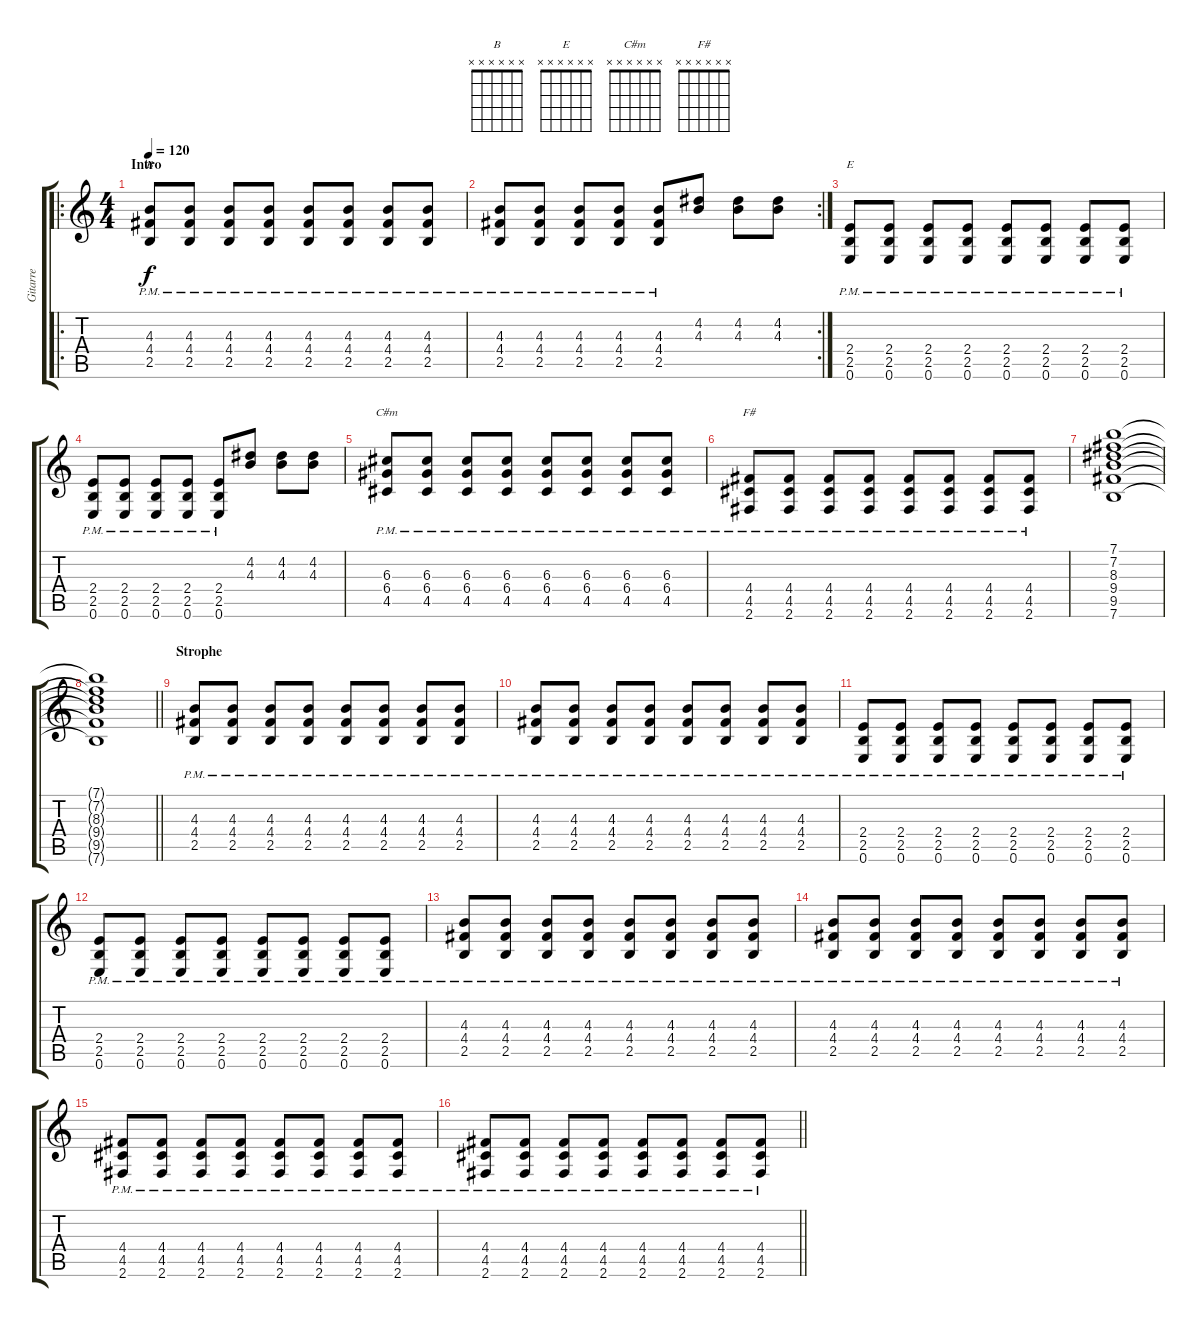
\track ("Gitarre" "Gitarre") {instrument overdrivenguitar}
\staff {score tabs}
\tuning (E4 B3 G3 D3 A2 E2) {hide}
\chord ("B" x x x x x x)
\chord ("E" x x x x x x)
\chord ("C#m" x x x x x x)
\chord ("F#" x x x x x x)
\ro
\ts (4 4)
\section ("" "Intro")
\tempo 120
\clef g2
\ks c
(4.3{pm} 4.4{pm} 2.5{pm}).8{ch "B" dy f instrument overdrivenguitar} (4.3{pm} 4.4{pm} 2.5{pm}).8 (4.3{pm} 4.4{pm} 2.5{pm}).8 (4.3{pm} 4.4{pm} 2.5{pm}).8 (4.3{pm} 4.4{pm} 2.5{pm}).8 (4.3{pm} 4.4{pm} 2.5{pm}).8 (4.3{pm} 4.4{pm} 2.5{pm}).8 (4.3{pm} 4.4{pm} 2.5{pm}).8 |
\rc 2
(4.3{pm} 4.4{pm} 2.5{pm}).8 (4.3{pm} 4.4{pm} 2.5{pm}).8 (4.3{pm} 4.4{pm} 2.5{pm}).8 (4.3{pm} 4.4{pm} 2.5{pm}).8 (4.3{pm} 4.4{pm} 2.5{pm}).8 (4.2 4.3).8 (4.2 4.3).8 (4.2 4.3).8 |
(2.4{pm} 2.5{pm} 0.6{pm}).8{ch "E"} (2.4{pm} 2.5{pm} 0.6{pm}).8 (2.4{pm} 2.5{pm} 0.6{pm}).8 (2.4{pm} 2.5{pm} 0.6{pm}).8 (2.4{pm} 2.5{pm} 0.6{pm}).8 (2.4{pm} 2.5{pm} 0.6{pm}).8 (2.4{pm} 2.5{pm} 0.6{pm}).8 (2.4{pm} 2.5{pm} 0.6{pm}).8 |
(2.4{pm} 2.5{pm} 0.6{pm}).8 (2.4{pm} 2.5{pm} 0.6{pm}).8 (2.4{pm} 2.5{pm} 0.6{pm}).8 (2.4{pm} 2.5{pm} 0.6{pm}).8 (2.4{pm} 2.5{pm} 0.6{pm}).8 (4.2 4.3).8 (4.2 4.3).8 (4.2 4.3).8 |
(6.3{pm} 6.4{pm} 4.5{pm}).8{ch "C#m"} (6.3{pm} 6.4{pm} 4.5{pm}).8 (6.3{pm} 6.4{pm} 4.5{pm}).8 (6.3{pm} 6.4{pm} 4.5{pm}).8 (6.3{pm} 6.4{pm} 4.5{pm}).8 (6.3{pm} 6.4{pm} 4.5{pm}).8 (6.3{pm} 6.4{pm} 4.5{pm}).8 (6.3{pm} 6.4{pm} 4.5{pm}).8 |
(4.4{pm} 4.5{pm} 2.6{pm}).8{ch "F#"} (4.4{pm} 4.5{pm} 2.6{pm}).8 (4.4{pm} 4.5{pm} 2.6{pm}).8 (4.4{pm} 4.5{pm} 2.6{pm}).8 (4.4{pm} 4.5{pm} 2.6{pm}).8 (4.4{pm} 4.5{pm} 2.6{pm}).8 (4.4{pm} 4.5{pm} 2.6{pm}).8 (4.4{pm} 4.5{pm} 2.6{pm}).8 |
(7.1 7.2 8.3 9.4 9.5 7.6).1 |
\barLineRight lightlight
(7.1{t} 7.2{t} 8.3{t} 9.4{t} 9.5{t} 7.6{t}).1 |
\section ("" "Strophe")
(4.3{pm} 4.4{pm} 2.5{pm}).8 (4.3{pm} 4.4{pm} 2.5{pm}).8 (4.3{pm} 4.4{pm} 2.5{pm}).8 (4.3{pm} 4.4{pm} 2.5{pm}).8 (4.3{pm} 4.4{pm} 2.5{pm}).8 (4.3{pm} 4.4{pm} 2.5{pm}).8 (4.3{pm} 4.4{pm} 2.5{pm}).8 (4.3{pm} 4.4{pm} 2.5{pm}).8 |
(4.3{pm} 4.4{pm} 2.5{pm}).8 (4.3{pm} 4.4{pm} 2.5{pm}).8 (4.3{pm} 4.4{pm} 2.5{pm}).8 (4.3{pm} 4.4{pm} 2.5{pm}).8 (4.3{pm} 4.4{pm} 2.5{pm}).8 (4.3{pm} 4.4{pm} 2.5{pm}).8 (4.3{pm} 4.4{pm} 2.5{pm}).8 (4.3{pm} 4.4{pm} 2.5{pm}).8 |
(2.4{pm} 2.5{pm} 0.6{pm}).8 (2.4{pm} 2.5{pm} 0.6{pm}).8 (2.4{pm} 2.5{pm} 0.6{pm}).8 (2.4{pm} 2.5{pm} 0.6{pm}).8 (2.4{pm} 2.5{pm} 0.6{pm}).8 (2.4{pm} 2.5{pm} 0.6{pm}).8 (2.4{pm} 2.5{pm} 0.6{pm}).8 (2.4{pm} 2.5{pm} 0.6{pm}).8 |
(2.4{pm} 2.5{pm} 0.6{pm}).8 (2.4{pm} 2.5{pm} 0.6{pm}).8 (2.4{pm} 2.5{pm} 0.6{pm}).8 (2.4{pm} 2.5{pm} 0.6{pm}).8 (2.4{pm} 2.5{pm} 0.6{pm}).8 (2.4{pm} 2.5{pm} 0.6{pm}).8 (2.4{pm} 2.5{pm} 0.6{pm}).8 (2.4{pm} 2.5{pm} 0.6{pm}).8 |
(4.3{pm} 4.4{pm} 2.5{pm}).8 (4.3{pm} 4.4{pm} 2.5{pm}).8 (4.3{pm} 4.4{pm} 2.5{pm}).8 (4.3{pm} 4.4{pm} 2.5{pm}).8 (4.3{pm} 4.4{pm} 2.5{pm}).8 (4.3{pm} 4.4{pm} 2.5{pm}).8 (4.3{pm} 4.4{pm} 2.5{pm}).8 (4.3{pm} 4.4{pm} 2.5{pm}).8 |
(4.3{pm} 4.4{pm} 2.5{pm}).8 (4.3{pm} 4.4{pm} 2.5{pm}).8 (4.3{pm} 4.4{pm} 2.5{pm}).8 (4.3{pm} 4.4{pm} 2.5{pm}).8 (4.3{pm} 4.4{pm} 2.5{pm}).8 (4.3{pm} 4.4{pm} 2.5{pm}).8 (4.3{pm} 4.4{pm} 2.5{pm}).8 (4.3{pm} 4.4{pm} 2.5{pm}).8 |
(4.4{pm} 4.5{pm} 2.6{pm}).8 (4.4{pm} 4.5{pm} 2.6{pm}).8 (4.4{pm} 4.5{pm} 2.6{pm}).8 (4.4{pm} 4.5{pm} 2.6{pm}).8 (4.4{pm} 4.5{pm} 2.6{pm}).8 (4.4{pm} 4.5{pm} 2.6{pm}).8 (4.4{pm} 4.5{pm} 2.6{pm}).8 (4.4{pm} 4.5{pm} 2.6{pm}).8 |
\barLineRight lightlight
(4.4{pm} 4.5{pm} 2.6{pm}).8 (4.4{pm} 4.5{pm} 2.6{pm}).8 (4.4{pm} 4.5{pm} 2.6{pm}).8 (4.4{pm} 4.5{pm} 2.6{pm}).8 (4.4{pm} 4.5{pm} 2.6{pm}).8 (4.4{pm} 4.5{pm} 2.6{pm}).8 (4.4{pm} 4.5{pm} 2.6{pm}).8 (4.4{pm} 4.5{pm} 2.6{pm}).8
